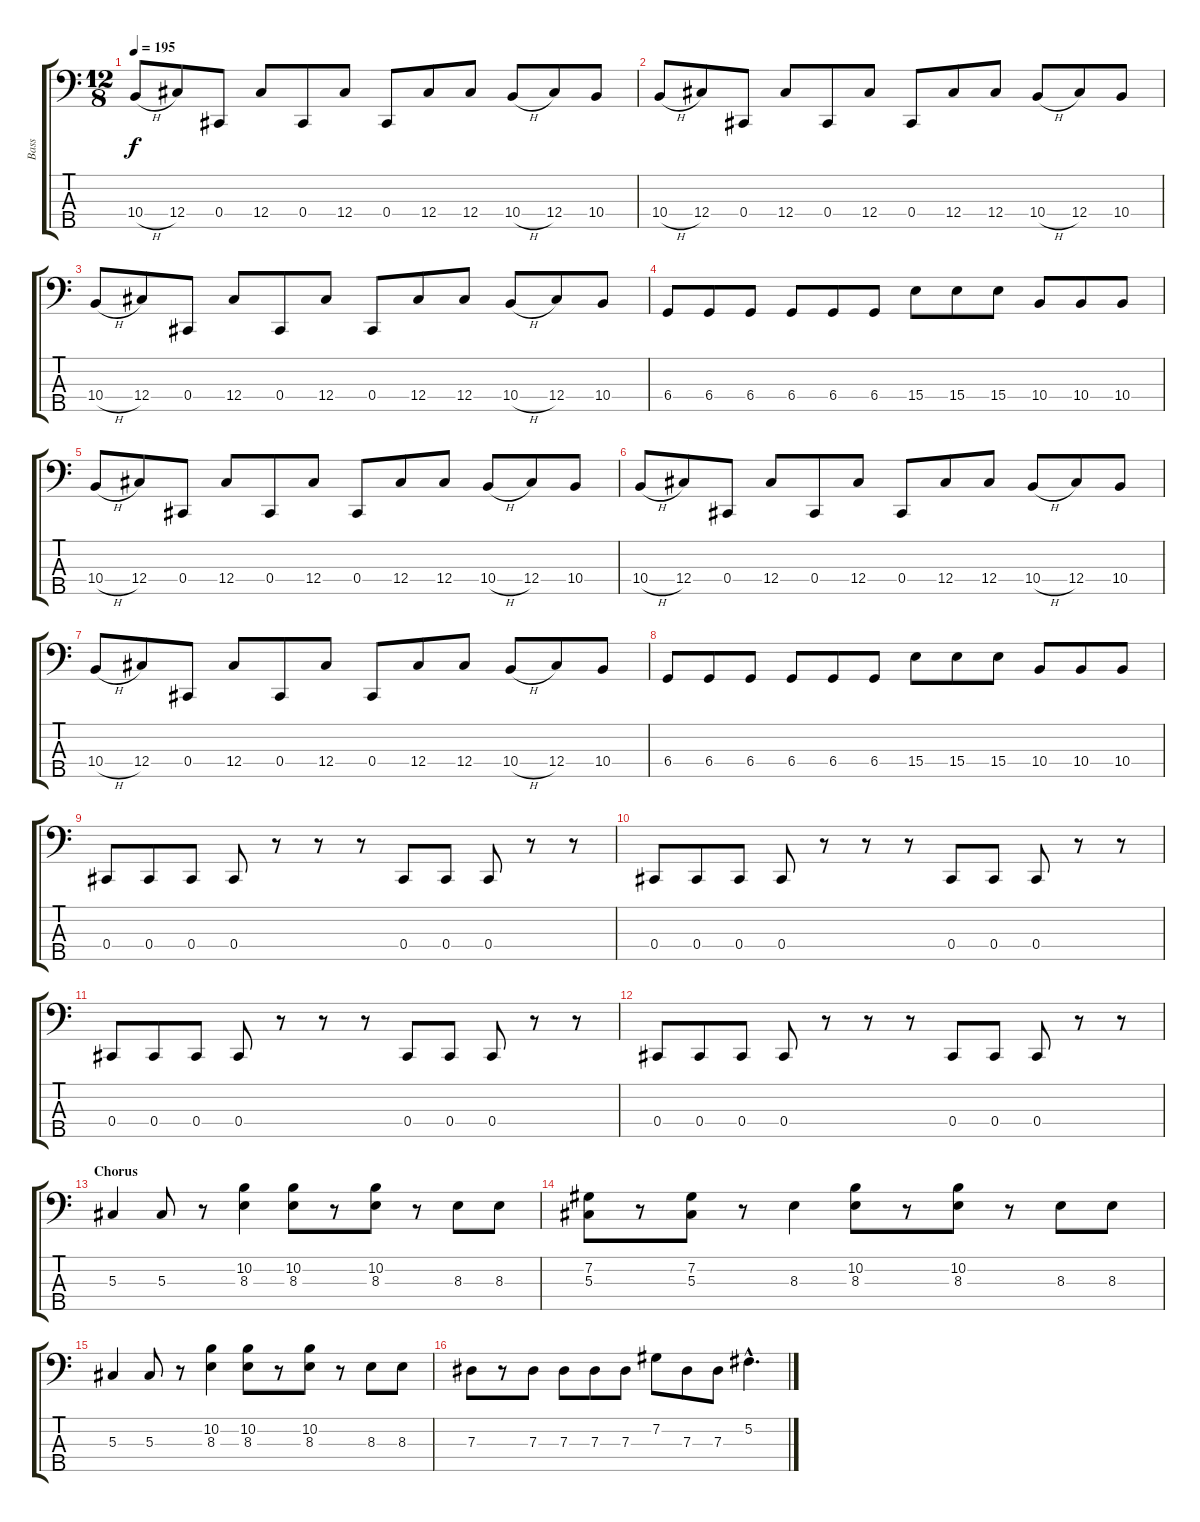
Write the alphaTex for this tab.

\track ("Bass" "Bass") {instrument slapbass1}
\staff {score tabs}
\tuning (Gb2 Db2 Ab1 Db1 Bb0) {hide}
\ts (12 8)
\tempo 195
\clef f4
\ks c
10.4{h}.8{dy f} 12.4.8 0.4.8 12.4.8 0.4.8 12.4.8 0.4.8 12.4.8 12.4.8 10.4{h}.8 12.4.8 10.4.8 |
10.4{h}.8 12.4.8 0.4.8 12.4.8 0.4.8 12.4.8 0.4.8 12.4.8 12.4.8 10.4{h}.8 12.4.8 10.4.8 |
10.4{h}.8 12.4.8 0.4.8 12.4.8 0.4.8 12.4.8 0.4.8 12.4.8 12.4.8 10.4{h}.8 12.4.8 10.4.8 |
6.4.8 6.4.8 6.4.8 6.4.8 6.4.8 6.4.8 15.4.8 15.4.8 15.4.8 10.4.8 10.4.8 10.4.8 |
10.4{h}.8 12.4.8 0.4.8 12.4.8 0.4.8 12.4.8 0.4.8 12.4.8 12.4.8 10.4{h}.8 12.4.8 10.4.8 |
10.4{h}.8 12.4.8 0.4.8 12.4.8 0.4.8 12.4.8 0.4.8 12.4.8 12.4.8 10.4{h}.8 12.4.8 10.4.8 |
10.4{h}.8 12.4.8 0.4.8 12.4.8 0.4.8 12.4.8 0.4.8 12.4.8 12.4.8 10.4{h}.8 12.4.8 10.4.8 |
6.4.8 6.4.8 6.4.8 6.4.8 6.4.8 6.4.8 15.4.8 15.4.8 15.4.8 10.4.8 10.4.8 10.4.8 |
0.4.8 0.4.8 0.4.8 0.4.8 r.8 r.8 r.8 0.4.8 0.4.8 0.4.8 r.8 r.8 |
0.4.8 0.4.8 0.4.8 0.4.8 r.8 r.8 r.8 0.4.8 0.4.8 0.4.8 r.8 r.8 |
0.4.8 0.4.8 0.4.8 0.4.8 r.8 r.8 r.8 0.4.8 0.4.8 0.4.8 r.8 r.8 |
0.4.8 0.4.8 0.4.8 0.4.8 r.8 r.8 r.8 0.4.8 0.4.8 0.4.8 r.8 r.8 |
\section ("" "Chorus")
5.3.4 5.3.8 r.8 (10.2 8.3).4 (10.2 8.3).8 r.8 (10.2 8.3).8 r.8 8.3.8 8.3.8 |
(7.2 5.3).8 r.8 (7.2 5.3).8 r.8 8.3.4 (10.2 8.3).8 r.8 (10.2 8.3).8 r.8 8.3.8 8.3.8 |
5.3.4 5.3.8 r.8 (10.2 8.3).4 (10.2 8.3).8 r.8 (10.2 8.3).8 r.8 8.3.8 8.3.8 |
7.3.8 r.8 7.3.8 7.3.8 7.3.8 7.3.8 7.2.8 7.3.8 7.3.8 5.2{hac}.4{d}
